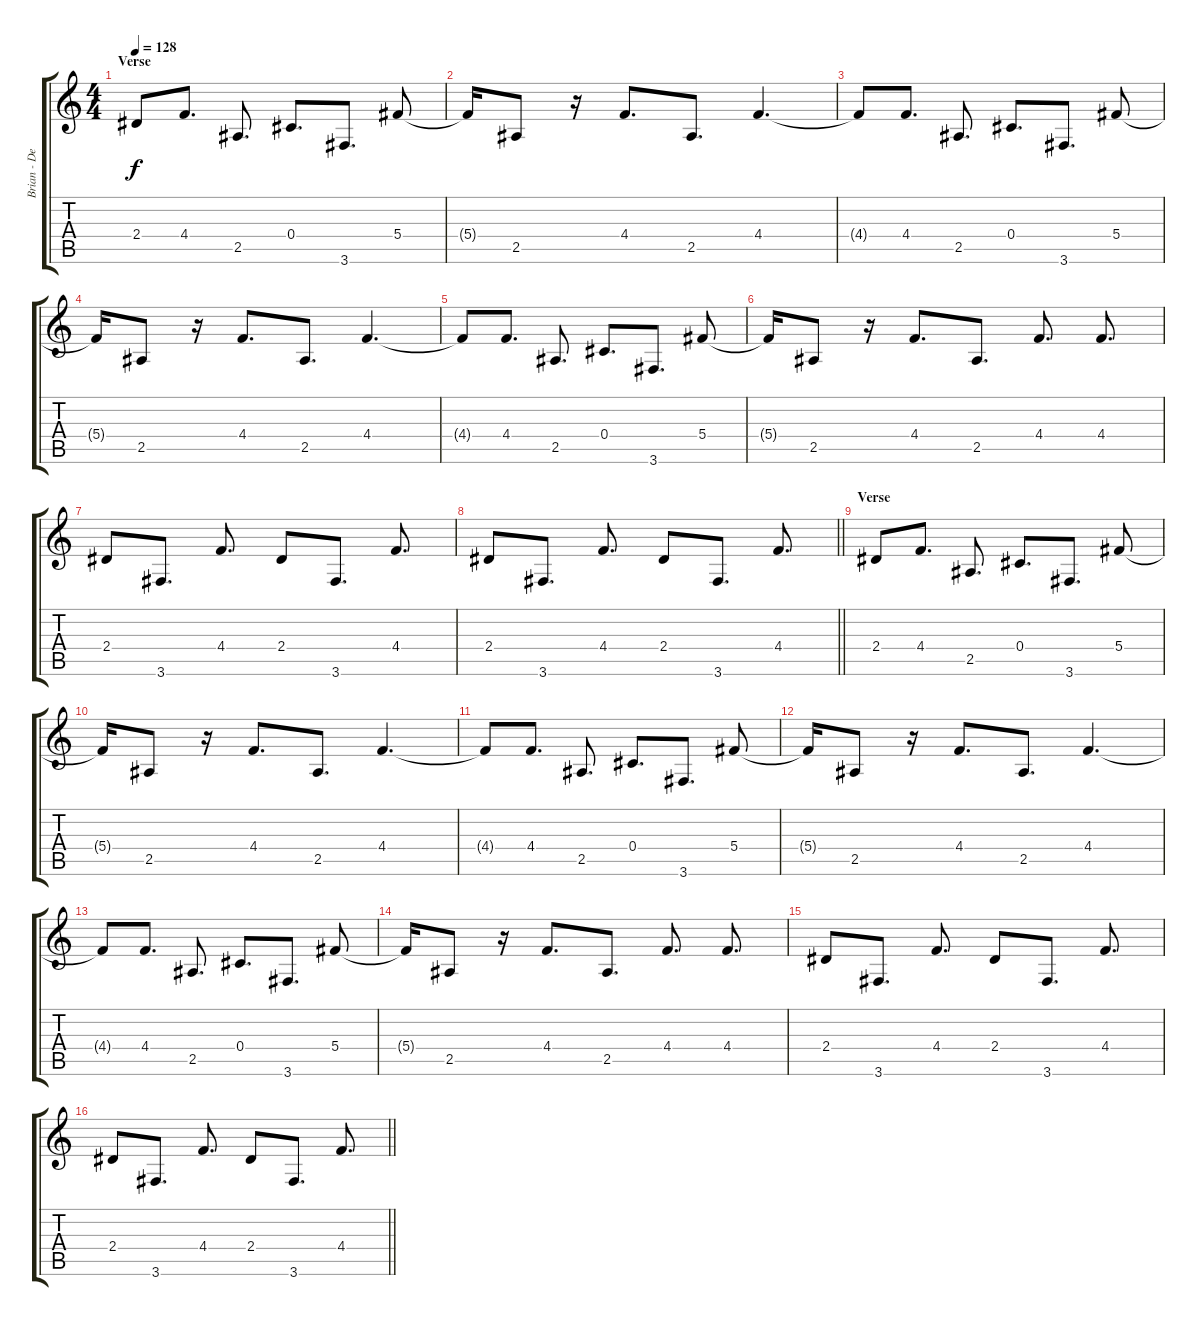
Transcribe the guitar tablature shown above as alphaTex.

\track ("Brian - Delay Overdub" "Brian - De") {instrument electricguitarclean}
\staff {score tabs}
\tuning (Eb4 Bb3 Gb3 Db3 Ab2 Eb2) {hide}
\ts (4 4)
\section ("" "Verse")
\tempo 128
\clef g2
\ks c
2.4.8{dy f} 4.4.8{d} 2.5.8{d} 0.4.8{d} 3.6.8{d} 5.4.8 |
5.4{t}.16 2.5.8 r.16 4.4.8{d} 2.5.8{d} 4.4.4{d} |
4.4{t}.8 4.4.8{d} 2.5.8{d} 0.4.8{d} 3.6.8{d} 5.4.8 |
5.4{t}.16 2.5.8 r.16 4.4.8{d} 2.5.8{d} 4.4.4{d} |
4.4{t}.8 4.4.8{d} 2.5.8{d} 0.4.8{d} 3.6.8{d} 5.4.8 |
5.4{t}.16 2.5.8 r.16 4.4.8{d} 2.5.8{d} 4.4.8{d} 4.4.8{d} |
2.4.8 3.6.8{d} 4.4.8{d} 2.4.8 3.6.8{d} 4.4.8{d} |
\barLineRight lightlight
2.4.8 3.6.8{d} 4.4.8{d} 2.4.8 3.6.8{d} 4.4.8{d} |
\section ("" "Verse")
2.4.8 4.4.8{d} 2.5.8{d} 0.4.8{d} 3.6.8{d} 5.4.8 |
5.4{t}.16 2.5.8 r.16 4.4.8{d} 2.5.8{d} 4.4.4{d} |
4.4{t}.8 4.4.8{d} 2.5.8{d} 0.4.8{d} 3.6.8{d} 5.4.8 |
5.4{t}.16 2.5.8 r.16 4.4.8{d} 2.5.8{d} 4.4.4{d} |
4.4{t}.8 4.4.8{d} 2.5.8{d} 0.4.8{d} 3.6.8{d} 5.4.8 |
5.4{t}.16 2.5.8 r.16 4.4.8{d} 2.5.8{d} 4.4.8{d} 4.4.8{d} |
2.4.8 3.6.8{d} 4.4.8{d} 2.4.8 3.6.8{d} 4.4.8{d} |
\barLineRight lightlight
2.4.8 3.6.8{d} 4.4.8{d} 2.4.8 3.6.8{d} 4.4.8{d}
